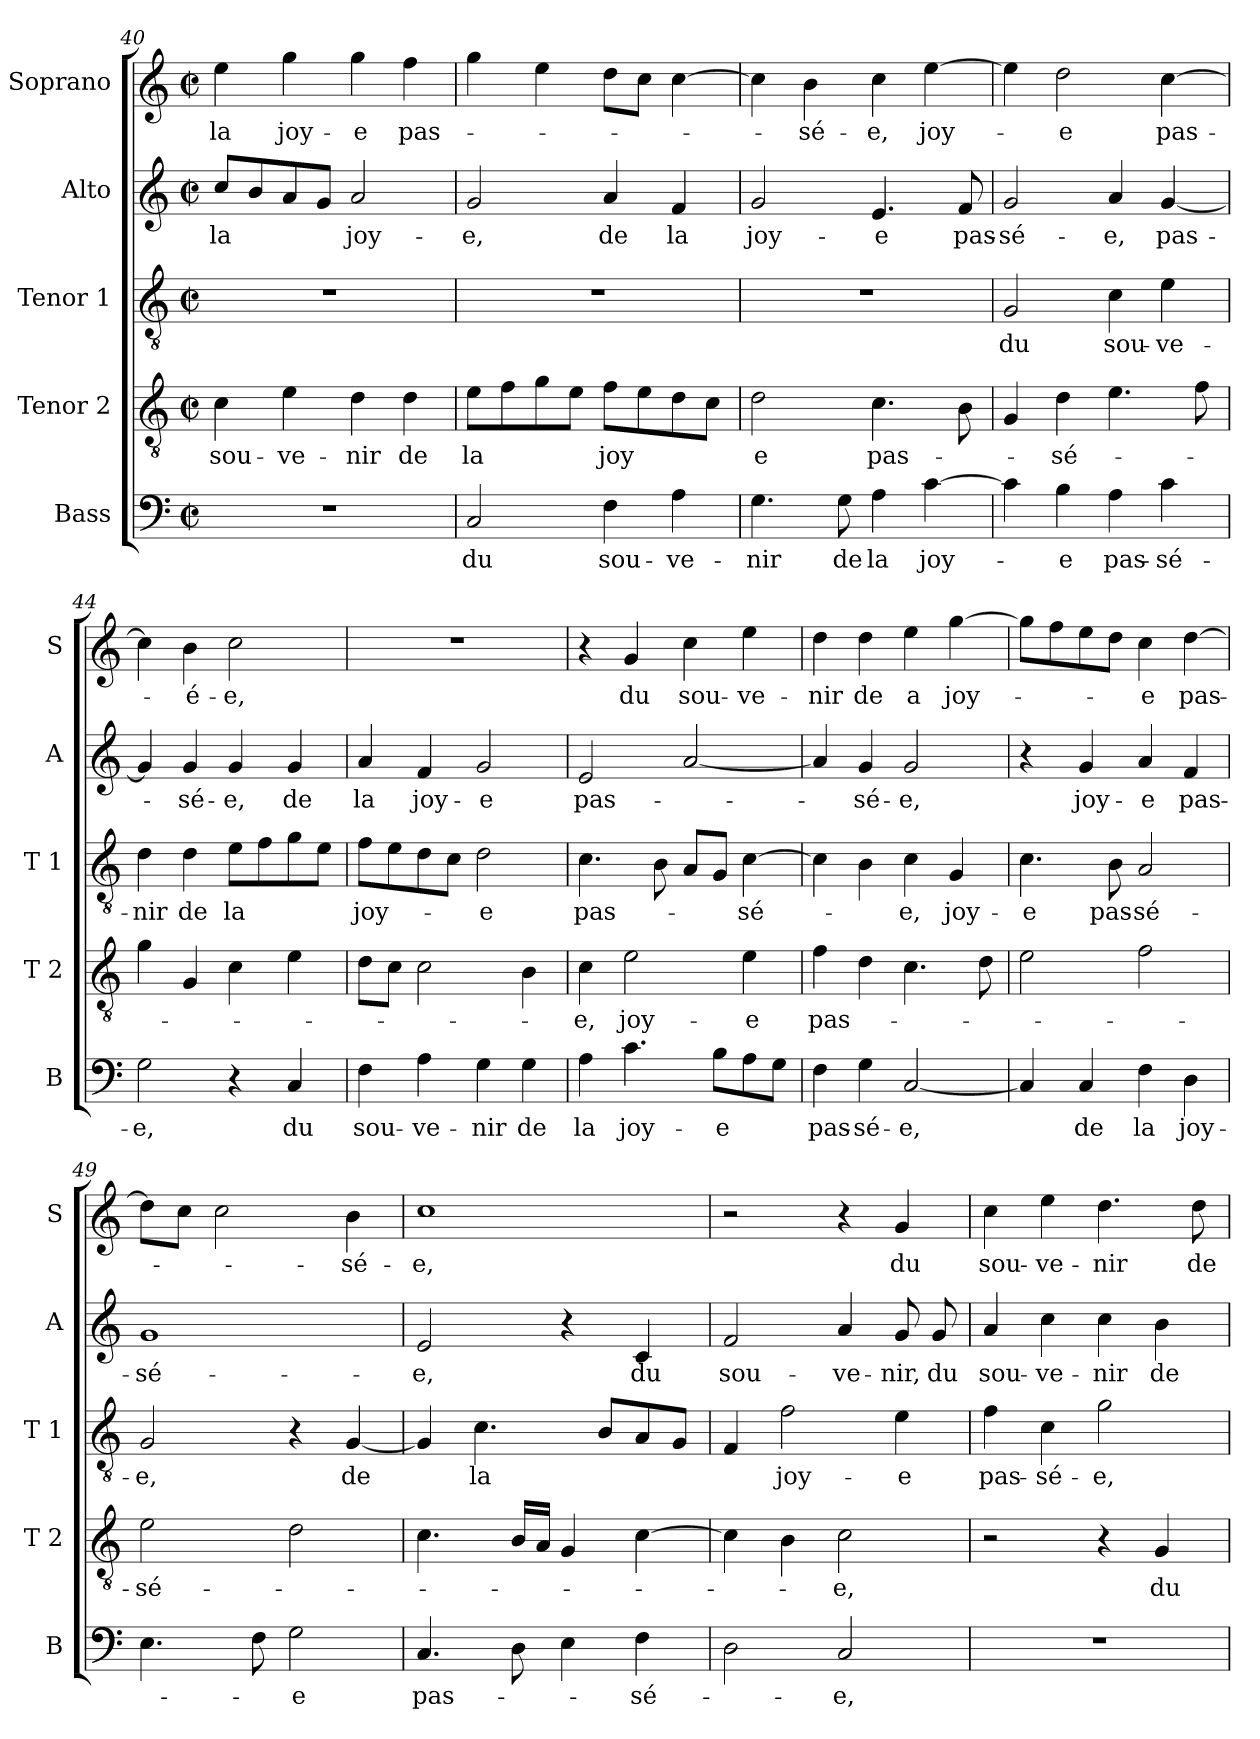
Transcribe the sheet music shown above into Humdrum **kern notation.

**kern	**text	**kern	**text	**kern	**text	**kern	**text	**kern	**text
*part5	*part5	*part4	*part4	*part3	*part3	*part2	*part2	*part1	*part1
*staff5	*staff5	*staff4	*staff4	*staff3	*staff3	*staff2	*staff2	*staff1	*staff1
*I"Bass	*	*I"Tenor 2	*	*I"Tenor 1	*	*I"Alto	*	*I"Soprano	*
*I'B	*	*I'T 2	*	*I'T 1	*	*I'A	*	*I'S	*
*clefF4	*	*clefGv2	*	*clefGv2	*	*clefG2	*	*clefG2	*
*k[]	*	*k[]	*	*k[]	*	*k[]	*	*k[]	*
*C:	*	*C:	*	*C:	*	*C:	*	*C:	*
*M2/2	*	*M2/2	*	*M2/2	*	*M2/2	*	*M2/2	*
*met(c|)	*	*met(c|)	*	*met(c|)	*	*met(c|)	*	*met(c|)	*
=40	=40	=40	=40	=40	=40	=40	=40	=40	=40
1r	.	4c\	sou-	1r	.	8cc/L	la	4ee\	la
.	.	.	.	.	.	8b/	.	.	.
.	.	4e\	-ve-	.	.	8a/	.	4gg\	joy-
.	.	.	.	.	.	8g/J	.	.	.
.	.	4d\	-nir	.	.	2a/	joy-	4gg\	-e
.	.	4d\	de	.	.	.	.	4ff\	pas-
!!LO:PB:g=z
=41	=41	=41	=41	=41	=41	=41	=41	=41	=41
2C/	du	8e\L	la	1r	.	2g/	-e,	4gg\	.
.	.	8f\	.	.	.	.	.	.	.
.	.	8g\	.	.	.	.	.	4ee\	.
.	.	8e\J	.	.	.	.	.	.	.
4F\	sou-	8f\L	joy	.	.	4a/	de	8dd\L	.
.	.	8e\	.	.	.	.	.	8cc\J	.
4A\	-ve-	8d\	.	.	.	4f/	la	[4cc\	.
.	.	8c\J	.	.	.	.	.	.	.
=42	=42	=42	=42	=42	=42	=42	=42	=42	=42
4.G\	-nir	2d\	e	1r	.	2g/	joy-	4cc\]	.
.	.	.	.	.	.	.	.	4b\	-sé-
8G\	de	.	.	.	.	.	.	.	.
4A\	la	4.c\	pas-	.	.	4.e/	-e	4cc\	-e,
[4c\	joy-	.	.	.	.	.	.	[4ee\	joy-
.	.	8B\	.	.	.	8f/	pas-	.	.
=43	=43	=43	=43	=43	=43	=43	=43	=43	=43
4c\]	.	4G/	.	2G/	du	2g/	-sé-	4ee\]	.
4B\	-e	4d\	-sé-	.	.	.	.	2dd\	-e
4A\	pas-	4.e\	.	4c\	sou-	4a/	-e,	.	.
4c\	-sé-	.	.	4e\	-ve-	[4g/	pas-	[4cc\	pas-
.	.	8f\	.	.	.	.	.	.	.
=44	=44	=44	=44	=44	=44	=44	=44	=44	=44
2G\	-e,	4g\	.	4d\	-nir	4g/]	.	4cc\]	.
.	.	4G/	.	4d\	de	4g/	-sé-	4b\	-é-
4r	.	4c\	.	8e\L	la	4g/	-e,	2cc\	-e,
.	.	.	.	8f\	.	.	.	.	.
4C/	du	4e\	.	8g\	.	4g/	de	.	.
.	.	.	.	8e\J	.	.	.	.	.
=45	=45	=45	=45	=45	=45	=45	=45	=45	=45
4F\	sou-	8d\L	.	8f\L	joy-	4a/	la	1r	.
.	.	8c\J	.	8e\	.	.	.	.	.
4A\	-ve-	2c\	.	8d\	.	4f/	joy-	.	.
.	.	.	.	8c\J	.	.	.	.	.
4G\	-nir	.	.	2d\	-e	2g/	-e	.	.
4G\	de	4B\	.	.	.	.	.	.	.
!!LO:LB:g=z
=46	=46	=46	=46	=46	=46	=46	=46	=46	=46
4A\	la	4c\	-e,	4.c\	pas-	2e/	pas-	4r	.
4.c\	joy-	2e\	joy-	.	.	.	.	4g/	du
.	.	.	.	8B\	.	.	.	.	.
.	.	.	.	8A/L	.	[2a/	.	4cc\	sou-
8B\L	-e	.	.	8G/J	.	.	.	.	.
8A\	.	4e\	-e	[4c\	-sé-	.	.	4ee\	-ve-
8G\J	.	.	.	.	.	.	.	.	.
=47	=47	=47	=47	=47	=47	=47	=47	=47	=47
4F\	pas-	4f\	pas-	4c\]	.	4a/]	.	4dd\	-nir
4G\	-sé-	4d\	.	4B\	.	4g/	-sé-	4dd\	de
[2C/	-e,	4.c\	.	4c\	-e,	2g/	-e,	4ee\	a
.	.	.	.	4G/	joy-	.	.	[4gg\	joy-
.	.	8d\	.	.	.	.	.	.	.
=48	=48	=48	=48	=48	=48	=48	=48	=48	=48
4C/]	.	2e\	.	4.c\	-e	4r	.	8gg\L]	.
.	.	.	.	.	.	.	.	8ff\	.
4C/	de	.	.	.	.	4g/	joy-	8ee\	.
.	.	.	.	8B\	pas-	.	.	8dd\J	.
4F\	la	2f\	.	2A/	-sé-	4a/	-e	4cc\	-e
4D\	joy-	.	.	.	.	4f/	pas-	[4dd\	pas-
=49	=49	=49	=49	=49	=49	=49	=49	=49	=49
4.E\	.	2e\	-sé-	2G/	-e,	1g	-sé-	8dd\L]	.
.	.	.	.	.	.	.	.	8cc\J	.
.	.	.	.	.	.	.	.	2cc\	.
8F\	.	.	.	.	.	.	.	.	.
2G\	-e	2d\	.	4r	.	.	.	.	.
.	.	.	.	[4G/	de	.	.	4b\	-sé-
=50	=50	=50	=50	=50	=50	=50	=50	=50	=50
4.C/	pas-	4.c\	.	4G/]	.	2e/	-e,	1cc	-e,
.	.	.	.	4.c\	la	.	.	.	.
8D\	.	16B/LL	.	.	.	.	.	.	.
.	.	16A/JJ	.	.	.	.	.	.	.
4E\	.	4G/	.	.	.	4r	.	.	.
.	.	.	.	8B/L	.	.	.	.	.
4F\	-sé-	[4c\	.	8A/	.	4c/	du	.	.
.	.	.	.	8G/J	.	.	.	.	.
!!LO:LB:g=z
=51	=51	=51	=51	=51	=51	=51	=51	=51	=51
2D\	.	4c\]	.	4F/	.	2f/	sou-	2r	.
.	.	4B\	.	2f\	joy-	.	.	.	.
2C/	-e,	2c\	-e,	.	.	4a/	-ve-	4r	.
.	.	.	.	4e\	-e	8g/	-nir,	4g/	du
.	.	.	.	.	.	8g/	du	.	.
=52	=52	=52	=52	=52	=52	=52	=52	=52	=52
1r	.	2r	.	4f\	pas-	4a/	sou-	4cc\	sou-
.	.	.	.	4c\	-sé-	4cc\	-ve-	4ee\	-ve-
.	.	4r	.	2g\	-e,	4cc\	-nir	4.dd\	-nir
.	.	4G/	du	.	.	4b\	de	.	.
.	.	.	.	.	.	.	.	8dd\	de
=	=	=	=	=	=	=	=	=	=
*-	*-	*-	*-	*-	*-	*-	*-	*-	*-
